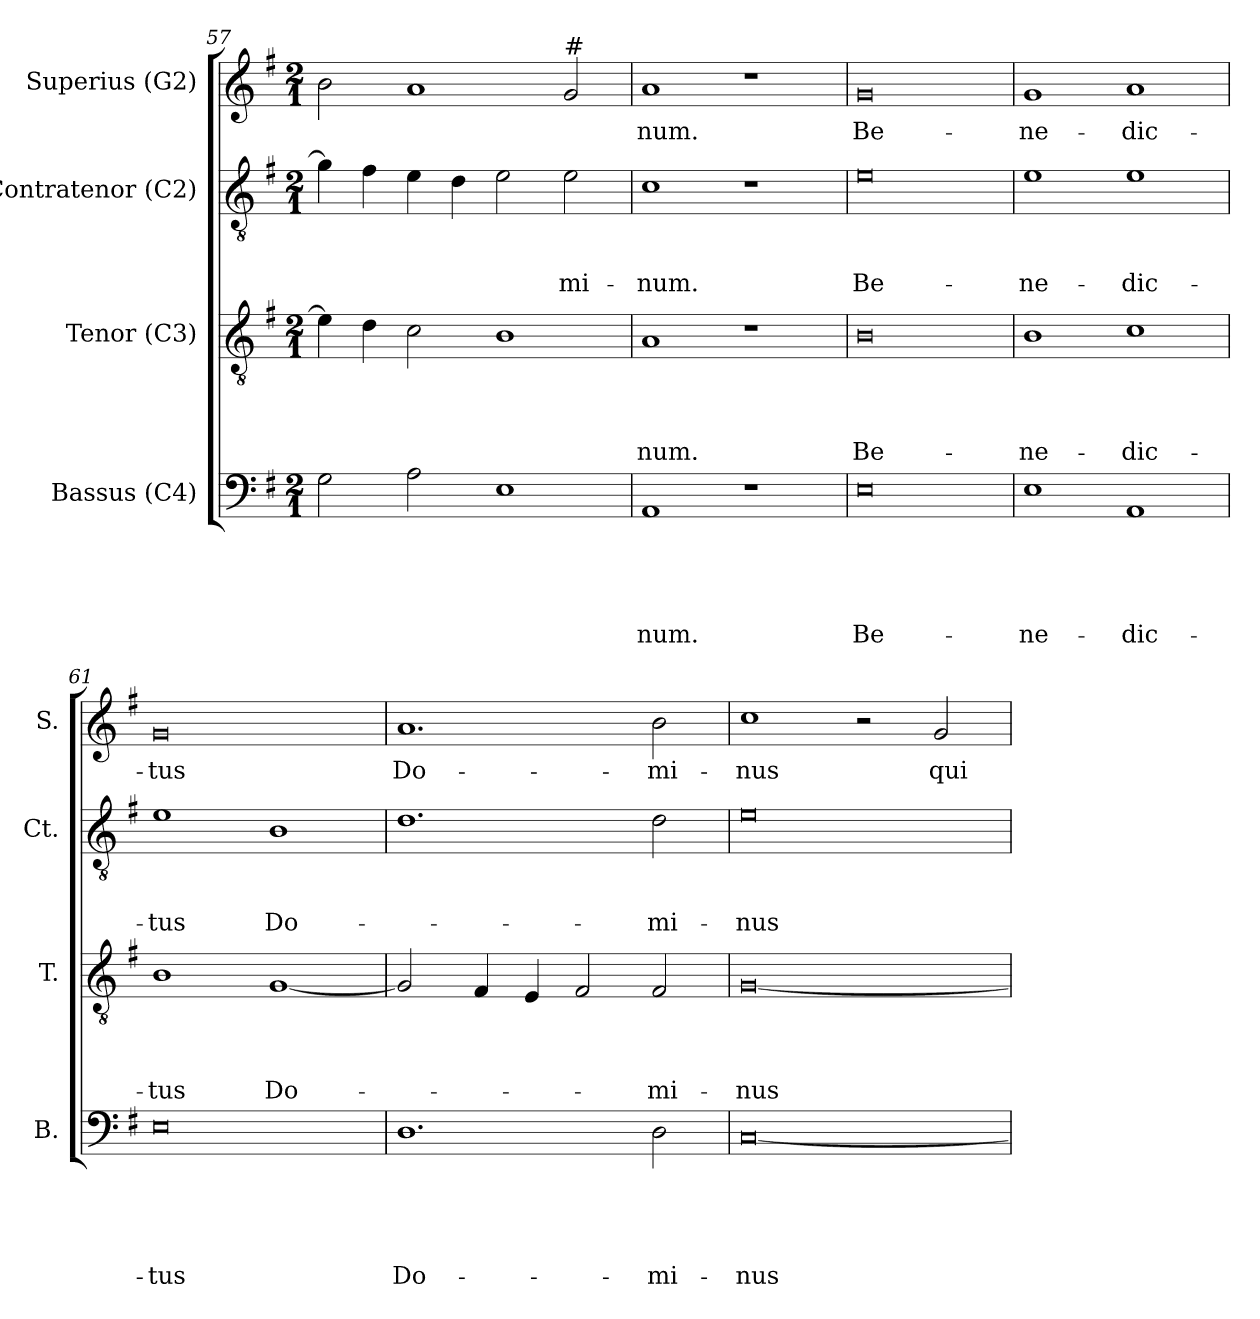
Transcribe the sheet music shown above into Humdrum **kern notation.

**kern	**text	**text	**text	**text	**text	**kern	**text	**text	**text	**text	**kern	**text	**text	**text	**kern	**text
*part4	*part4	*part4	*part4	*part4	*part4	*part3	*part3	*part3	*part3	*part3	*part2	*part2	*part2	*part2	*part1	*part1
*staff4	*staff4	*staff4	*staff4	*staff4	*staff4	*staff3	*staff3	*staff3	*staff3	*staff3	*staff2	*staff2	*staff2	*staff2	*staff1	*staff1
*I"Bassus (C4)	*	*	*	*	*	*I"Tenor (C3)	*	*	*	*	*I"Contratenor (C2)	*	*	*	*I"Superius (G2)	*
*I'B.	*	*	*	*	*	*I'T.	*	*	*	*	*I'Ct.	*	*	*	*I'S.	*
!!LO:LB:g=z
*clefF4	*	*	*	*	*	*clefGv2	*	*	*	*	*clefGv2	*	*	*	*clefG2	*
*k[f#]	*	*	*	*	*	*k[f#]	*	*	*	*	*k[f#]	*	*	*	*k[f#]	*
*G:	*	*	*	*	*	*G:	*	*	*	*	*G:	*	*	*	*G:	*
*M2/1	*	*	*	*	*	*M2/1	*	*	*	*	*M2/1	*	*	*	*M2/1	*
=57	=57	=57	=57	=57	=57	=57	=57	=57	=57	=57	=57	=57	=57	=57	=57	=57
2G\	.	.	.	.	.	4e\]	.	.	.	.	4g\]	.	.	.	2b\	.
.	.	.	.	.	.	4d\	.	.	.	.	4f#\	.	.	.	.	.
2A\	.	.	.	.	.	2c\	.	.	.	.	4e\	.	.	.	1a	.
.	.	.	.	.	.	.	.	.	.	.	4d\	.	.	.	.	.
1E	.	.	.	.	.	1B	.	.	.	.	2e\	.	.	.	.	.
!	!	!	!	!	!	!	!	!	!	!	!	!	!	!	!LO:TX:a:t=#	!
!	!	!	!	!	!	!	!	!	!	!	!	!	!	!LO:LY:b	!	!
.	.	.	.	.	.	.	.	.	.	.	2e\	.	.	-mi-	2g/	.
=58	=58	=58	=58	=58	=58	=58	=58	=58	=58	=58	=58	=58	=58	=58	=58	=58
!	!	!	!	!	!LO:LY:b	!	!	!	!	!LO:LY:b	!	!	!	!LO:LY:b	!	!LO:LY:b
1AA	.	.	.	.	-num.	1A	.	.	.	-num.	1c	.	.	-num.	1a	-num.
1r	.	.	.	.	.	1r	.	.	.	.	1r	.	.	.	1r	.
=59	=59	=59	=59	=59	=59	=59	=59	=59	=59	=59	=59	=59	=59	=59	=59	=59
!	!	!	!	!	!LO:LY:b:rj	!	!	!	!	!LO:LY:b:rj	!	!	!	!LO:LY:b:rj	!	!LO:LY:b:rj
0E	.	.	.	.	Be-	0B	.	.	.	Be-	0e	.	.	Be-	0g	Be-
=60	=60	=60	=60	=60	=60	=60	=60	=60	=60	=60	=60	=60	=60	=60	=60	=60
!	!	!	!	!	!LO:LY:b	!	!	!	!	!LO:LY:b	!	!	!	!LO:LY:b	!	!LO:LY:b
1E	.	.	.	.	-ne-	1B	.	.	.	-ne-	1e	.	.	-ne-	1g	-ne-
!	!	!	!	!	!LO:LY:b	!	!	!	!	!LO:LY:b	!	!	!	!LO:LY:b	!	!LO:LY:b
1AA	.	.	.	.	-dic-	1c	.	.	.	-dic-	1e	.	.	-dic-	1a	-dic-
=61	=61	=61	=61	=61	=61	=61	=61	=61	=61	=61	=61	=61	=61	=61	=61	=61
!	!	!	!	!	!LO:LY:b:rj	!	!	!	!	!LO:LY:b	!	!	!	!LO:LY:b	!	!LO:LY:b:rj
0E	.	.	.	.	-tus	1B	.	.	.	-tus	1e	.	.	-tus	0g	-tus
!	!	!	!	!	!	!	!	!	!	!LO:LY:b	!	!	!	!LO:LY:b	!	!
.	.	.	.	.	.	[<1G	.	.	.	Do-	1B	.	.	Do-	.	.
=62	=62	=62	=62	=62	=62	=62	=62	=62	=62	=62	=62	=62	=62	=62	=62	=62
!	!	!	!	!	!LO:LY:b	!	!	!	!	!	!	!	!	!	!	!LO:LY:b
1.D	.	.	.	.	Do-	2G/]	.	.	.	.	1.d	.	.	.	1.a	Do-
.	.	.	.	.	.	4F#/	.	.	.	.	.	.	.	.	.	.
.	.	.	.	.	.	4E/	.	.	.	.	.	.	.	.	.	.
.	.	.	.	.	.	2F#/	.	.	.	.	.	.	.	.	.	.
!	!	!	!	!	!LO:LY:b	!	!	!	!	!LO:LY:b	!	!	!	!LO:LY:b	!	!LO:LY:b
2D\	.	.	.	.	-mi-	2F#/	.	.	.	-mi-	2d\	.	.	-mi-	2b\	-mi-
!!LO:LB:g=z
=63	=63	=63	=63	=63	=63	=63	=63	=63	=63	=63	=63	=63	=63	=63	=63	=63
!	!	!	!	!	!LO:LY:b	!	!	!	!	!LO:LY:b	!	!	!	!LO:LY:b	!	!LO:LY:b
[<0C	.	.	.	.	-nus	[<0G	.	.	.	-nus	0e	.	.	-nus	1cc	-nus
.	.	.	.	.	.	.	.	.	.	.	.	.	.	.	2r	.
!	!	!	!	!	!	!	!	!	!	!	!	!	!	!	!	!LO:LY:b
.	.	.	.	.	.	.	.	.	.	.	.	.	.	.	2g/	qui
=	=	=	=	=	=	=	=	=	=	=	=	=	=	=	=	=
*-	*-	*-	*-	*-	*-	*-	*-	*-	*-	*-	*-	*-	*-	*-	*-	*-
